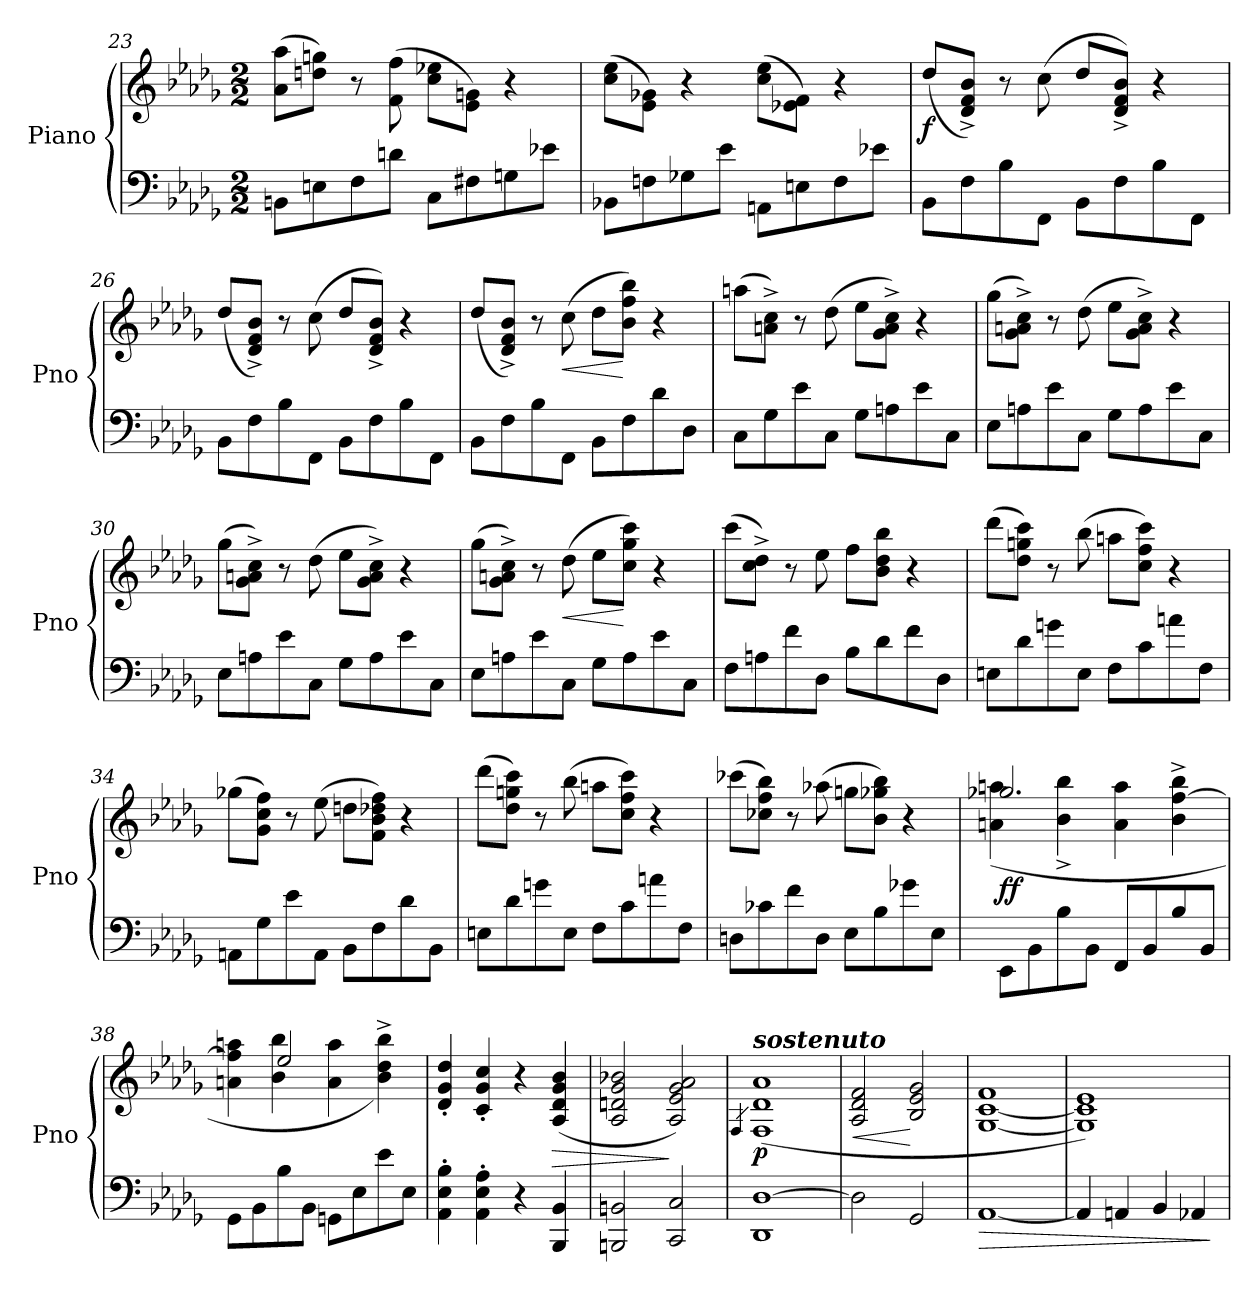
**kern	**kern	**dynam
*part1	*part1	*part1
*staff2	*staff1	*staff1/2
*I"Piano	*	*
*I'Pno	*	*
!!LO:LB:g=z
*clefF4	*clefG2	*
*k[b-e-a-d-g-]	*k[b-e-a-d-g-]	*
*D-:	*D-:	*
*M2/2	*M2/2	*
=23	=23	=23
8BBn\L	(>8a-\ 8aa-\L	.
8En\	8ddn\ 8ggn\J)	.
8F\	8r	.
8dn\J	(>8f\ 8ff\	.
8C\L	8cc\ 8ee-X\L	.
8F#X\	8e-\ 8gn\J)	.
8Gn\	4r	.
8e-X\J	.	.
=24	=24	=24
8BB-X\L	(<8cc\ 8ee-\L	.
8Fn\	8e-\ 8g-X\J)	.
8G-X\	4r	.
8e-\J	.	.
8AAn\L	(<8cc\ 8ee-\L	.
8En\	8e-X\ 8f\J)	.
8F\	4r	.
8e-X\J	.	.
=25	=25	=25
!	!	!LO:DY:b
8BB-\L	(<8dd-/L	f
8F\	8d-/^< 8f/^< 8b-/^<J)	.
8B-\	8r	.
8FF\J	(>8cc\	.
8BB-\L	8dd-/L	.
8F\	8d-/^< 8f/^< 8b-/^<J)	.
8B-\	4r	.
8FF\J	.	.
!!LO:LB:g=z
=26	=26	=26
8BB-\L	(<8dd-/L	.
8F\	8d-/^< 8f/^< 8b-/^<J)	.
8B-\	8r	.
8FF\J	(>8cc\	.
8BB-\L	8dd-/L	.
8F\	8d-/^< 8f/^< 8b-/^<J)	.
8B-\	4r	.
8FF\J	.	.
!!LO:LB:g=z
=27	=27	=27
8BB-\L	(<8dd-/L	.
8F\	8d-/^< 8f/^< 8b-/^<J)	.
8B-\	8r	.
!	!	!LO:HP:b
8FF\J	(>8cc\	<
8BB-\L	8dd-\L	.
8F\	8b-\ 8ff\ 8bb-\J)	[
8d-\	4r	.
8D-\J	.	.
=28	=28	=28
8C\L	(>8aan\L	.
8G-\	8an\^> 8cc\^>J)	.
8e-\	8r	.
8C\J	(>8dd-\	.
8G-\L	8ee-\L	.
8An\	8g-\^> 8a\^> 8cc\^>J)	.
8e-\	4r	.
8C\J	.	.
=29	=29	=29
8E-\L	(>8gg-\L	.
8An\	8g-\^> 8an\^> 8cc\^>J)	.
8e-\	8r	.
8C\J	(>8dd-\	.
8G-\L	8ee-\L	.
8A\	8g-\^> 8a\^> 8cc\^>J)	.
8e-\	4r	.
8C\J	.	.
=30	=30	=30
8E-\L	(>8gg-\L	.
8An\	8g-\^> 8an\^> 8cc\^>J)	.
8e-\	8r	.
8C\J	(>8dd-\	.
8G-\L	8ee-\L	.
8A\	8g-\^> 8a\^> 8cc\^>J)	.
8e-\	4r	.
8C\J	.	.
!!LO:LB:g=z
=31	=31	=31
8E-\L	(>8gg-\L	.
8An\	8g-\^> 8an\^> 8cc\^>J)	.
8e-\	8r	.
!	!	!LO:HP:b
8C\J	(>8dd-\	<
8G-\L	8ee-\L	.
8A\	8cc\ 8gg-\ 8ccc\J)	[
8e-\	4r	.
8C\J	.	.
!!LO:PB:g=z
=32	=32	=32
8F\L	(>8ccc\L	.
8An\	8cc\^> 8dd-\^>J)	.
8f\	8r	.
8D-\J	8ee-\	.
8B-\L	8ff\L	.
8d-\	8b-\ 8dd-\ 8bb-\J	.
8f\	4r	.
8D-\J	.	.
=33	=33	=33
8En\L	(>8ddd-\L	.
8d-\	8dd-\ 8ggn\ 8ccc\J)	.
8gn\	8r	.
8E\J	(>8bb-\	.
8F\L	8aan\L	.
8c\	8cc\ 8ff\ 8ccc\J)	.
8an\	4r	.
8F\J	.	.
=34	=34	=34
8AAn\L	(>8gg-X\L	.
8G-\	8g-\ 8cc\ 8ff\J)	.
8e-\	8r	.
8AA\J	(>8ee-\	.
8BB-\L	8ddn\L	.
8F\	8f\ 8b-\ 8dd-X\ 8ff\J)	.
8d-\	4r	.
8BB-\J	.	.
=35	=35	=35
8En\L	(>8ddd-\L	.
8d-\	8dd-\ 8ggn\ 8ccc\J)	.
8gn\	8r	.
8E\J	(>8bb-\	.
8F\L	8aan\L	.
8c\	8cc\ 8ff\ 8ccc\J)	.
8an\	4r	.
8F\J	.	.
!!LO:LB:g=z
=36	=36	=36
8Dn\L	(>8ccc-X\L	.
8c-X\	8cc-X\ 8ff\ 8bb-\J)	.
8f\	8r	.
8D\J	(>8aa-X\	.
8E-\L	8ggn\L	.
8B-\	8b-\ 8gg-X\ 8bb-\J)	.
8g-X\	4r	.
8E-\J	.	.
=37	=37	=37
*	*^	*
!	!	!	!LO:DY:b
8EE-\L	2.gg-X/	(>4an\ 4aan\	ff
8BB-\	.	.	.
8B-\	.	4b-\^< 4bb-\^<	.
8BB-\J	.	.	.
8FF/L	.	4a\ 4aa\	.
8BB-/	.	.	.
8B-/	4b-\^< [<4ff\^< 4bb-\^<	4ryy	.
8BB-/J	.	.	.
=38	=38	=38	=38
8GG-\L	4an\ 4ff\] 4aan\	4ryy	.
8BB-\	.	.	.
8B-\	2ee-/	4b-\ 4bb-\	.
8BB-\J	.	.	.
8GGn\L	.	4a\ 4aa\	.
8E-\	.	.	.
8e-\	4b-\^< 4dd-\^< 4bb-\^<)	4ryy	.
8E-\J	.	.	.
*	*v	*v	*
=39	=39	=39
4AA-\'> 4E-\'> 4B-\'>	4d-/'< 4g-/'< 4dd-/'<	.
4AA-\'> 4E-\'> 4A-\'>	4c/'< 4g-/'< 4cc/'<	.
4r	4r	.
!	!	!LO:HP:b
4BBB-/ 4BB-/	(<4A-/ 4d-/ 4g-/ 4b-/	>
=40	=40	=40
2BBBn/ 2BBn/	2A-/ 2dn/ 2g-/ 2b-X/	.
2CC/ 2C/	2A-/ 2e-/ 2g-/ 2a-/)	]
!!LO:LB:g=z
=41	=41	=41
.	4qF/	.
!	!LO:TX:a:Bi:t=sostenuto	!
!	!	!LO:DY:b
1DD- [1D-	(>1F 1d- 1a-	p
=42	=42	=42
!	!	!LO:HP:b
2D-\]	2A-/ 2d-/ 2f/	<
2GG-/	2B-/ 2e-/ 2g-/	[
!!LO:LB:g=z
=43	=43	=43
!	!	!LO:HP:b=2
[1AA-	[1G- [1c 1f	>
=44	=44	=44
4AA-/]	1G-] 1c] 1e-)	.
4AAn/	.	.
4BB-/	.	.
4AA-X/	.	.
.	.	]
=	=	=
*-	*-	*-
